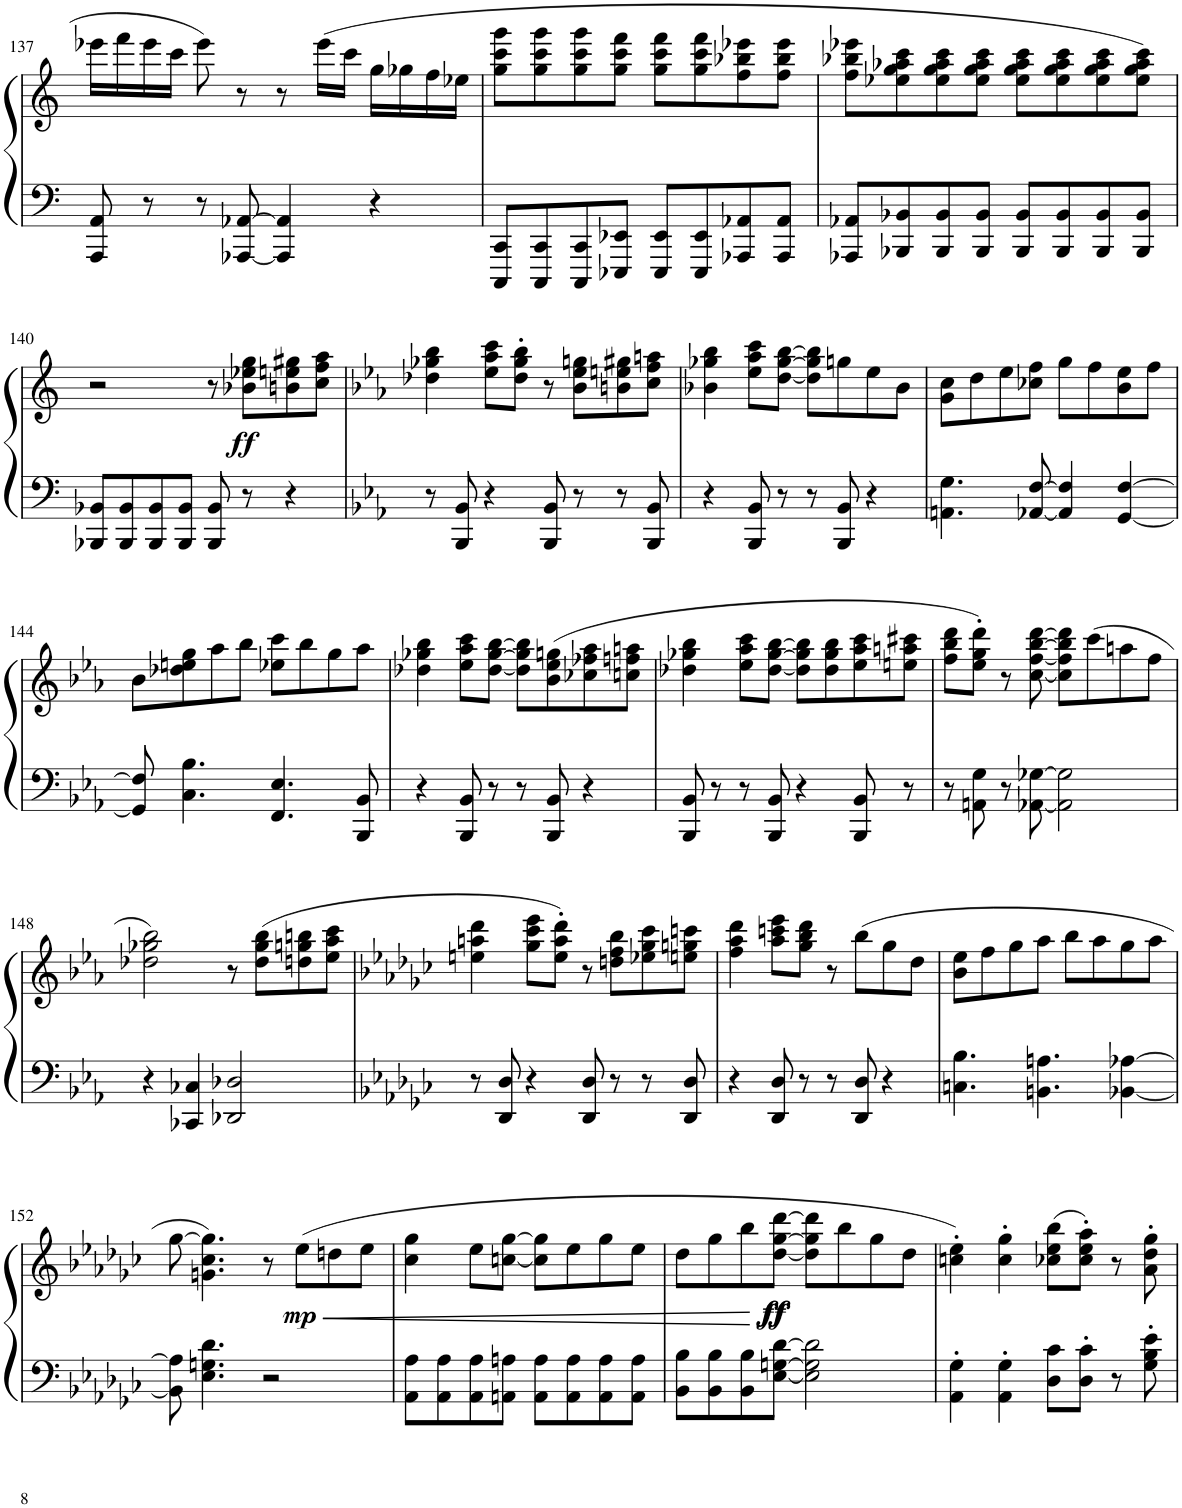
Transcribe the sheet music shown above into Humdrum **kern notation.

**kern	**kern	**dynam
*part1	*part1	*part1
*staff2	*staff1	*staff1/2
*I"Piano	*	*
*I'Pno.	*	*
!!LO:PB:g=z
*clefF4	*clefG2	*
*k[]	*k[]	*
*M4/4	*M4/4	*
=137	=137	=137
8AAA/ 8AA/	16eee-X\LL	.
.	16fff\	.
8r	16eee-\	.
.	16ccc\JJ	.
8r	8eee-\	.
[8AAA-X/ [8AA-X/	8r	.
4AAA-/] 4AA-/]	8r	.
.	(16eee-\LL	.
.	16ccc\JJ	.
4r	16gg\LL	.
.	16gg-X\	.
.	16ff\	.
.	16ee-X\JJ	.
=138	=138	=138
8CCC/ 8CC/L	8gg\ 8ccc\ 8ggg\L	.
8CCC/ 8CC/	8gg\ 8ccc\ 8ggg\	.
8CCC/ 8CC/	8gg\ 8ccc\ 8ggg\	.
8EEE-X/ 8EE-X/J	8gg\ 8ccc\ 8fff\J	.
8EEE-/ 8EE-/L	8gg\ 8ccc\ 8fff\L	.
8EEE-/ 8EE-/	8gg\ 8ccc\ 8fff\	.
8AAA-X/ 8AA-X/	8ff\ 8bb-X\ 8eee-X\	.
8AAA-/ 8AA-/J	8ff\ 8bb-\ 8eee-\J	.
=139	=139	=139
8AAA-X/ 8AA-X/L	8ff\ 8bb-X\ 8eee-X\L	.
8BBB-X/ 8BB-X/	8ee-X\ 8gg\ 8aa-X\ 8ccc\	.
8BBB-/ 8BB-/	8ee-\ 8gg\ 8aa-\ 8ccc\	.
8BBB-/ 8BB-/J	8ee-\ 8gg\ 8aa-\ 8ccc\J	.
8BBB-/ 8BB-/L	8ee-\ 8gg\ 8aa-\ 8ccc\L	.
8BBB-/ 8BB-/	8ee-\ 8gg\ 8aa-\ 8ccc\	.
8BBB-/ 8BB-/	8ee-\ 8gg\ 8aa-\ 8ccc\	.
8BBB-/ 8BB-/J	8ee-\ 8gg\ 8aa-\ 8ccc\J)	.
!!LO:LB:g=z
=140	=140	=140
8BBB-X/ 8BB-X/L	2r	.
8BBB-/ 8BB-/	.	.
8BBB-/ 8BB-/	.	.
8BBB-/ 8BB-/J	.	.
8BBB-/ 8BB-/	8r	.
!	!	!LO:DY:b
8r	8b-X\ 8ee-X\ 8gg\L	ff
4r	8bn\ 8een\ 8gg#X\	.
.	8cc\ 8ff\ 8aa\J	.
=141	=141	=141
*k[b-e-a-]	*k[b-e-a-]	*
8r	4dd-X\ 4gg-X\ 4bb-\	.
8BBB-/ 8BB-/	.	.
4r	8ee-\ 8aa-\ 8ccc\L	.
.	8dd-\' 8gg-\' 8bb-\'J	.
8BBB-/ 8BB-/	8r	.
8r	8b-\ 8ee-\ 8ggn\L	.
8r	8bn\ 8een\ 8gg#X\	.
8BBB-/ 8BB-/	8cc\ 8ff\ 8aan\J	.
=142	=142	=142
4r	4b-X\ 4gg-X\ 4bb-\	.
8BBB-/ 8BB-/	8ee-\ 8aa-\ 8ccc\L	.
8r	[8dd\ [8gg-\ [8bb-\J	.
8r	8dd\] 8gg-\] 8bb-\]L	.
8BBB-/ 8BB-/	8ggn\	.
4r	8ee-\	.
.	8b-\J	.
=143	=143	=143
4.AAn\ 4.G\	8g\ 8cc\L	.
.	8dd\	.
.	8ee-\	.
[8AA-X/ [8F/	8cc-X\ 8ff\J	.
4AA-/] 4F/]	8gg\L	.
.	8ff\	.
[4GG/ [4F/	8b-\ 8ee-\	.
.	8ff\J	.
!!LO:LB:g=z
=144	=144	=144
8GG/] 8F/]	8b-\L	.
4.C\ 4.B-\	8dd-X\ 8een\ 8gg\	.
.	8aa-\	.
.	8bb-\J	.
4.FF/ 4.E-/	8ee-X\ 8ccc\L	.
.	8bb-\	.
.	8gg\	.
8BBB-/ 8BB-/	8aa-\J	.
=145	=145	=145
4r	4dd-X\ 4gg-X\ 4bb-\	.
8BBB-/ 8BB-/	8ee-\ 8aa-\ 8ccc\L	.
8r	[8dd-\ [8gg-\ [8bb-\J	.
8r	8dd-\] 8gg-\] 8bb-\]L	.
8BBB-/ 8BB-/	(8b-\ 8ee-\ 8ggn\	.
4r	8cc-X\ 8ff-X\ 8aa-\	.
.	8ccn\ 8ffn\ 8aan\J	.
=146	=146	=146
8BBB-/ 8BB-/	4dd-X\ 4gg-X\ 4bb-\	.
8r	.	.
8r	8ee-\ 8aa-\ 8ccc\L	.
8BBB-/ 8BB-/	[8dd-\ [8gg-\ [8bb-\J	.
4r	8dd-\] 8gg-\] 8bb-\]L	.
.	8dd-\ 8gg-\ 8bb-\	.
8BBB-/ 8BB-/	8ee-\ 8aa-\ 8ccc\	.
8r	8een\ 8aan\ 8ccc#X\J	.
=147	=147	=147
8r	8ff\ 8bb-\ 8ddd\L	.
8AAn\ 8G\	8ee-\' 8gg\' 8ddd\'J)	.
8r	8r	.
[8AA-X\ [8G-X\	[8cc\ [8ff\ [8bb-\ [8ddd\	.
2AA-\] 2G-\]	8cc\] 8ff\] 8bb-\] 8ddd\]L	.
.	(8ccc\	.
.	8aan\	.
.	8ff\J	.
!!LO:LB:g=z
=148	=148	=148
4r	2dd-X\ 2gg-X\ 2bb-\)	.
4CC-X/ 4C-X/	.	.
2DD-X/ 2D-X/	8r	.
.	(8dd-\ 8gg-\ 8bb-\L	.
.	8ddn\ 8ggn\ 8bbn\	.
.	8ee-\ 8aa-\ 8ccc\J	.
=149	=149	=149
*k[b-e-a-d-g-c-]	*k[b-e-a-d-g-c-]	*
8r	4een\ 4aan\ 4ddd-\	.
8DD-/ 8D-/	.	.
4r	8gg-\ 8ccc-\ 8eee-\L	.
.	8ee\' 8aa\' 8ddd-\'J)	.
8DD-/ 8D-/	8r	.
8r	8ddn\ 8ff\ 8bb-\L	.
8r	8ee-X\ 8gg-\ 8ccc-\	.
8DD-/ 8D-/	8een\ 8ggn\ 8cccn\J	.
=150	=150	=150
4r	4ff\ 4aa-\ 4ddd-\	.
8DD-/ 8D-/	8aa-\ 8cccn\ 8eee-\L	.
8r	8gg-\ 8bb-\ 8ddd-\J	.
8r	8r	.
8DD-/ 8D-/	(8bb-\L	.
4r	8gg-\	.
.	8dd-\J	.
=151	=151	=151
4.Cn\ 4.B-\	8b-\ 8ee-\L	.
.	8ff\	.
.	8gg-\	.
4.BBn\ 4.An\	8aa-\J	.
.	8bb-\L	.
.	8aa-\	.
[4BB-X\ [4A-X\	8gg-\	.
.	8aa-\J	.
!!LO:LB:g=z
=152	=152	=152
8BB-\] 8A-\]	[8gg-\	.
4.E-\ 4.Gn\ 4.d-\	4.gn\ 4.cc-\ 4.gg-\])	.
2r	8r	.
!	!	!LO:HP:b
!	!	!LO:DY:n=1:b
.	(8ee-\L	< mp
.	8ddn\	.
.	8ee-\J	.
=153	=153	=153
8AA-\ 8A-\L	4cc-\ 4gg-\	.
8AA-\ 8A-\	.	.
8AA-\ 8A-\	8ee-\L	.
8AAn\ 8An\J	[8ccn\ [8gg-\J	.
8AA\ 8A\L	8cc\] 8gg-\]L	.
8AA\ 8A\	8ee-\	.
8AA\ 8A\	8gg-\	.
8AA\ 8A\J	8ee-\J	.
=154	=154	=154
8BB-\ 8B-\L	8dd-\L	.
8BB-\ 8B-\	8gg-\	.
8BB-\ 8B-\	8bb-\	.
!	!	!LO:DY:n=1:b
!	!	!LO:DY:n=2:b
!	!	!LO:DY:n=3:b
[8E-\ [8Gn\ [8d-\J	[8dd-\ [8gg-\ [8ddd-\J	[ ff ff ff
2E-\] 2G\] 2d-\]	8dd-\] 8gg-\] 8ddd-\]L	.
.	8bb-\	.
.	8gg-\	.
.	8dd-\J	.
=155	=155	=155
4AA-\' 4G-\'	4ccn\' 4ee-\')	.
4AA-\' 4G-\'	4cc\' 4gg-\'	.
8D-\ 8c-\L	(8cc-X\ 8ee-\ 8bb-\L	.
8D-\' 8c-\'J	8cc-\' 8ee-\' 8aa-\'J)	.
8r	8r	.
8G-\' 8B-\' 8e-\'	8a-\' 8dd-\' 8gg-\'	.
=	=	=
*-	*-	*-
